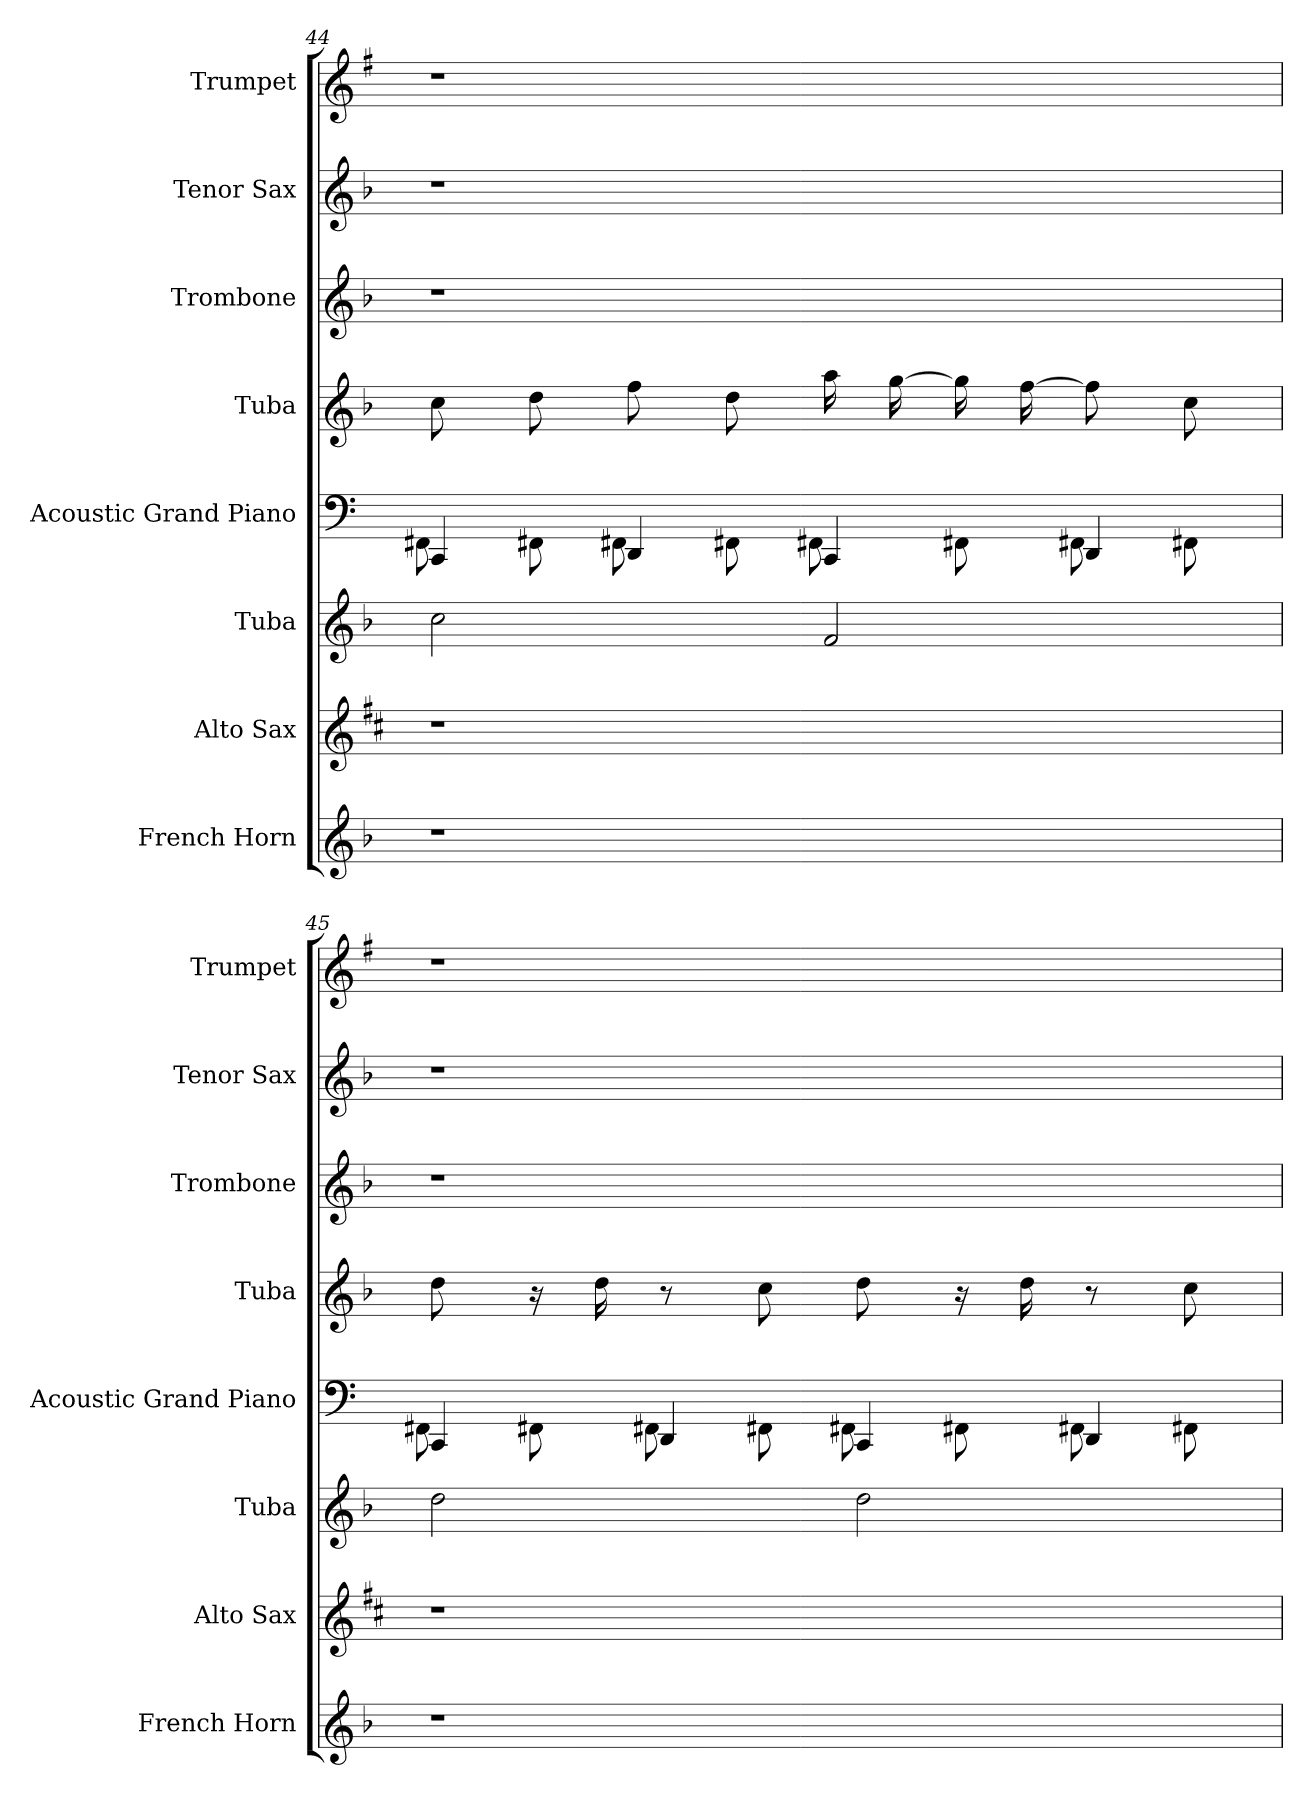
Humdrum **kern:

**kern	**kern	**kern	**kern	**kern	**kern	**kern	**kern
*part8	*part7	*part6	*part5	*part4	*part3	*part2	*part1
*staff8	*staff7	*staff6	*staff5	*staff4	*staff3	*staff2	*staff1
*I"French Horn	*I"Alto Sax	*I"Tuba	*I"Acoustic Grand Piano	*I"Tuba	*I"Trombone	*I"Tenor Sax	*I"Trumpet
*I'French Horn	*I'Alto Sax	*I'Tuba	*I'Acoustic Grand Piano	*I'Tuba	*I'Trombone	*I'Tenor Sax	*I'Trumpet
*clefG2	*clefG2	*clefG2	*clefF4	*clefG2	*clefG2	*clefG2	*clefG2
*ITrd8c14	*ITrd5c9	*ITrd15c26	*	*ITrd15c26	*ITrd8c14	*ITrd8c14	*ITrd1c2
*k[b-]	*k[b-]	*k[b-]	*	*k[b-]	*k[b-]	*k[b-]	*k[b-]
=44	=44	=44	=44	=44	=44	=44	=44
*	*	*	*^	*	*	*	*
1r	1r	2C	4CC	8FF#X	8C	1r	1r	1r
.	.	.	.	8FF#X	8D	.	.	.
.	.	.	4DD	8FF#X	8F	.	.	.
.	.	.	.	8FF#X	8D	.	.	.
.	.	2FF	4CC	8FF#X	16A	.	.	.
.	.	.	.	.	[16G	.	.	.
.	.	.	.	8FF#X	16G]	.	.	.
.	.	.	.	.	[16F	.	.	.
.	.	.	4DD	8FF#X	8F]	.	.	.
.	.	.	.	8FF#X	8C	.	.	.
=45	=45	=45	=45	=45	=45	=45	=45	=45
1r	1r	2D	4CC	8FF#X	8D	1r	1r	1r
.	.	.	.	8FF#X	16r	.	.	.
.	.	.	.	.	16D	.	.	.
.	.	.	4DD	8FF#X	8r	.	.	.
.	.	.	.	8FF#X	8C	.	.	.
.	.	2D	4CC	8FF#X	8D	.	.	.
.	.	.	.	8FF#X	16r	.	.	.
.	.	.	.	.	16D	.	.	.
.	.	.	4DD	8FF#X	8r	.	.	.
.	.	.	.	8FF#X	8C	.	.	.
*	*	*	*v	*v	*	*	*	*
=	=	=	=	=	=	=	=
*-	*-	*-	*-	*-	*-	*-	*-
